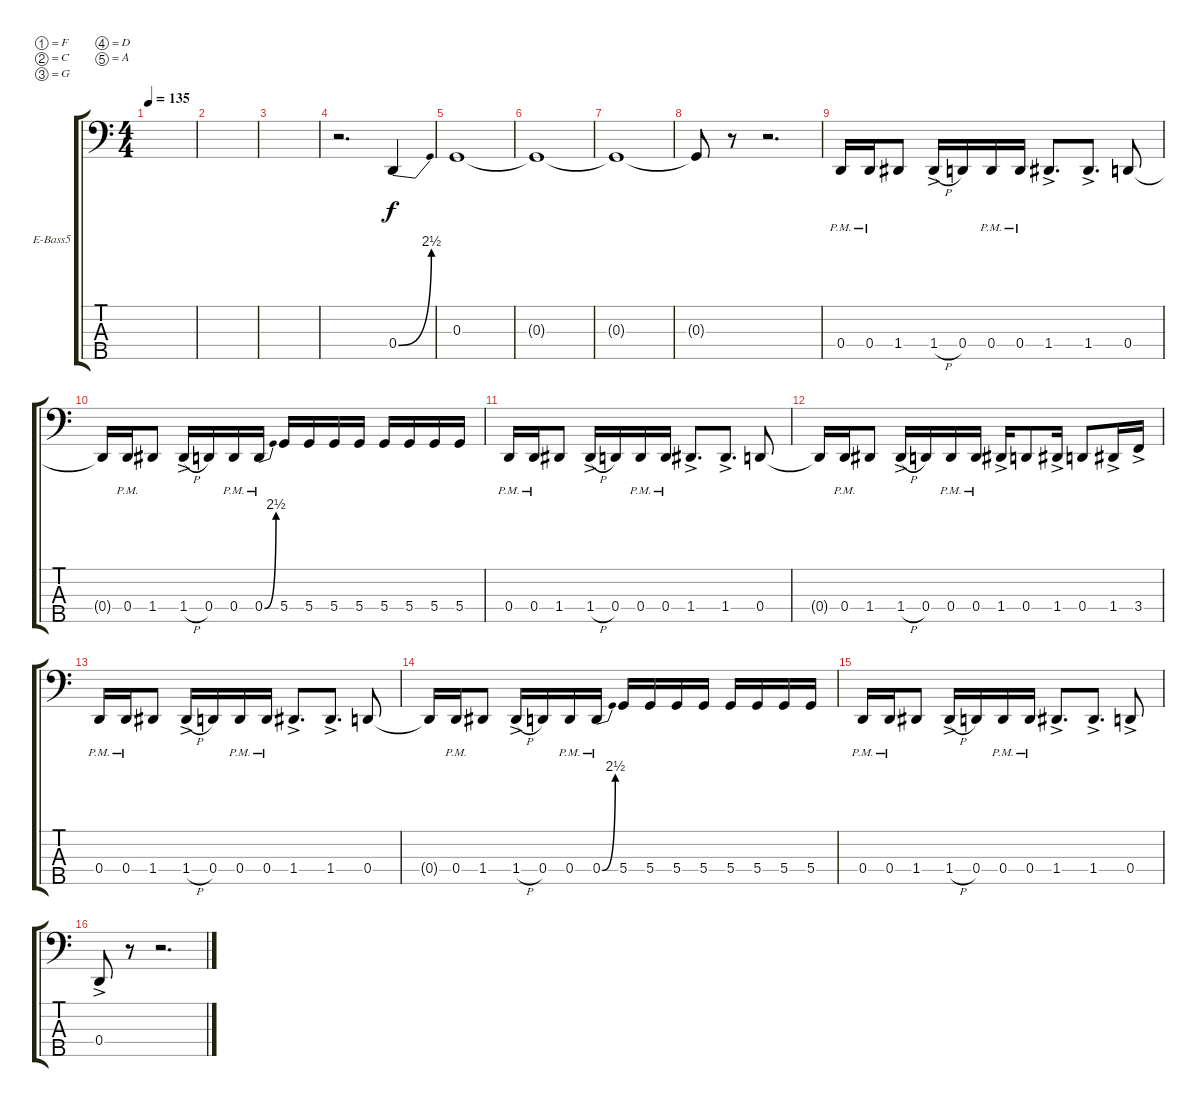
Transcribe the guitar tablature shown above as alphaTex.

\defaultSystemsLayout 4
\bracketExtendMode groupsimilarinstruments
\firstSystemTrackNameOrientation horizontal
\otherSystemsTrackNameOrientation horizontal
\track ("Electric Bass" "E-Bass5") {instrument electricbassfinger}
\staff {score tabs}
\tuning (F2 C2 G1 D1 A0)
\ts (4 4)
\tempo 135
\clef f4
\ks c
|
|
|
r.2{d} 0.4{be (bend 44.4 0 60 10)}.4 |
0.3.1 |
0.3{t}.1 |
0.3{t}.1 |
0.3{t}.8 r.8 r.2{d} |
0.4{pm}.16 0.4{pm}.16 1.4.8 1.4{h ac}.16 0.4.16 0.4{pm}.16 0.4{pm}.16 1.4{ac}.8{d} 1.4{ac}.8{d} 0.4.8 |
0.4{t}.16 0.4{pm}.16 1.4.8 1.4{h ac}.16 0.4.16 0.4{pm}.16 0.4{be (bend 29.4 0 60 10) pm}.16 5.4.16 5.4.16 5.4.16 5.4.16 5.4.16 5.4.16 5.4.16 5.4.16 |
0.4{pm}.16 0.4{pm}.16 1.4.8 1.4{h ac}.16 0.4.16 0.4{pm}.16 0.4{pm}.16 1.4{ac}.8{d} 1.4{ac}.8{d} 0.4.8 |
0.4{t}.16 0.4{pm}.16 1.4.8 1.4{h ac}.16 0.4.16 0.4{pm}.16 0.4{pm}.16 1.4{ac}.16 0.4.8 1.4{ac}.16 0.4.8 1.4{ac}.16 3.4{ac}.16 |
0.4{pm}.16 0.4{pm}.16 1.4.8 1.4{h ac}.16 0.4.16 0.4{pm}.16 0.4{pm}.16 1.4{ac}.8{d} 1.4{ac}.8{d} 0.4.8 |
0.4{t}.16 0.4{pm}.16 1.4.8 1.4{h ac}.16 0.4.16 0.4{pm}.16 0.4{be (bend 29.4 0 60 10) pm}.16 5.4.16 5.4.16 5.4.16 5.4.16 5.4.16 5.4.16 5.4.16 5.4.16 |
0.4{pm}.16 0.4{pm}.16 1.4.8 1.4{h ac}.16 0.4.16 0.4{pm}.16 0.4{pm}.16 1.4{ac}.8{d} 1.4{ac}.8{d} 0.4{ac}.8 |
0.4{ac}.8 r.8 r.2{d}
